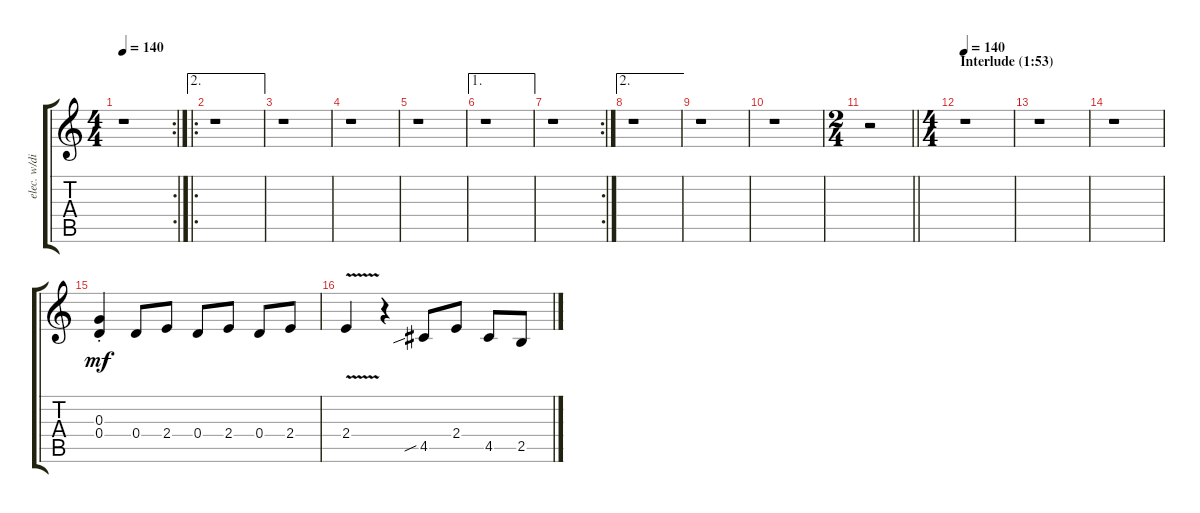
\track ("elec. w/dist." "elec. w/di") {instrument distortionguitar}
\staff {score tabs}
\tuning (E4 B3 G3 D3 A2 E2) {hide}
\rc 2
\ts (4 4)
\tempo 140
\clef g2
\ks c
r.1{dy f} |
\ae 2
\ro
r.1 |
r.1 |
r.1 |
r.1 |
\ae 1
r.1 |
\rc 2
r.1 |
\ae 2
r.1 |
r.1 |
r.1 |
\ts (2 4)
\barLineRight lightlight
r.2 |
\ts (4 4)
\section ("" "Interlude (1:53)")
\tempo 140
r.1 |
r.1 |
r.1 |
(0.3{st} 0.4{st}).4{dy mf} 0.4.8 2.4.8 0.4.8 2.4.8 0.4.8 2.4.8 |
2.4{v}.4 r.4 4.5{sib}.8 2.4.8 4.5.8 2.5.8
